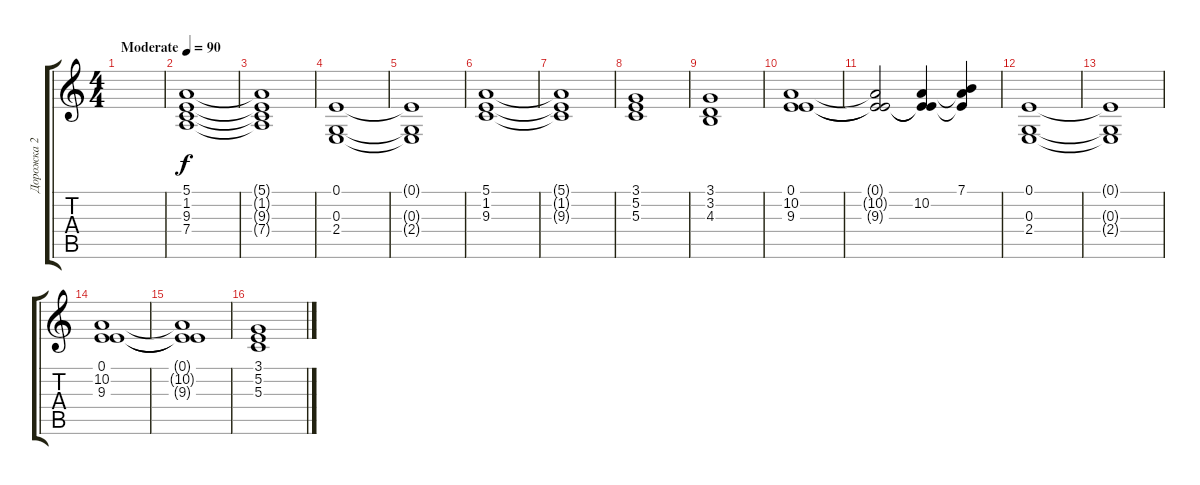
\track ("Дорожка 2" "Дорожка 2") {instrument synthstrings1}
\staff {score tabs}
\tuning (E4 B3 G3 D3 A2 E2) {hide}
\ts (4 4)
\tempo (90 "Moderate")
\clef g2
\ks c
|
(5.1 1.2 9.3 7.4).1 |
(5.1{t} 1.2{t} 9.3{t} 7.4{t}).1 |
(0.1 0.3 2.4).1 |
(0.1{t} 0.3{t} 2.4{t}).1 |
(5.1 1.2 9.3).1 |
(5.1{t} 1.2{t} 9.3{t}).1 |
(3.1 5.2 5.3).1 |
(3.1 3.2 4.3).1 |
(0.1 10.2 9.3).1 |
(0.1{t} 10.2{t} 9.3{t}).2 (0.1{t} 10.2 9.3{t}).4 (7.1 10.2{t} 9.3{t}).4 |
(0.1 0.3 2.4).1 |
(0.1{t} 0.3{t} 2.4{t}).1 |
(0.1 10.2 9.3).1 |
(0.1{t} 10.2{t} 9.3{t}).1 |
(3.1 5.2 5.3).1
